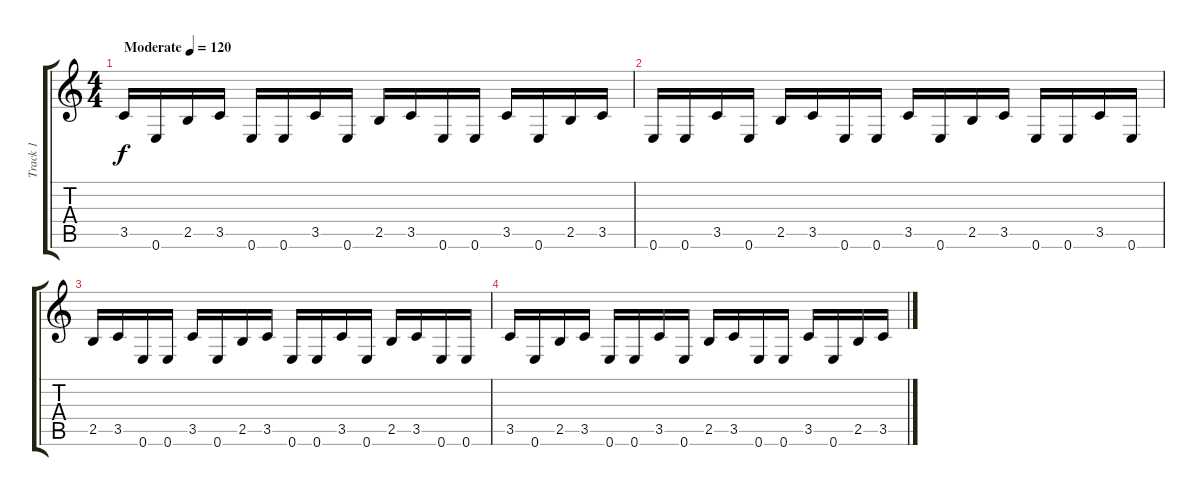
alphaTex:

\track ("Track 1" "Track 1") {instrument distortionguitar}
\staff {score tabs}
\tuning (E4 B3 G3 D3 A2 E2) {hide}
\ts (4 4)
\tempo (120 "Moderate")
\clef g2
\ks c
3.5.16{dy f instrument distortionguitar} 0.6.16 2.5.16 3.5.16 0.6.16 0.6.16 3.5.16 0.6.16 2.5.16 3.5.16 0.6.16 0.6.16 3.5.16 0.6.16 2.5.16 3.5.16 |
0.6.16 0.6.16 3.5.16 0.6.16 2.5.16 3.5.16 0.6.16 0.6.16 3.5.16 0.6.16 2.5.16 3.5.16 0.6.16 0.6.16 3.5.16 0.6.16 |
2.5.16 3.5.16 0.6.16 0.6.16 3.5.16 0.6.16 2.5.16 3.5.16 0.6.16 0.6.16 3.5.16 0.6.16 2.5.16 3.5.16 0.6.16 0.6.16 |
3.5.16 0.6.16 2.5.16 3.5.16 0.6.16 0.6.16 3.5.16 0.6.16 2.5.16 3.5.16 0.6.16 0.6.16 3.5.16 0.6.16 2.5.16 3.5.16
